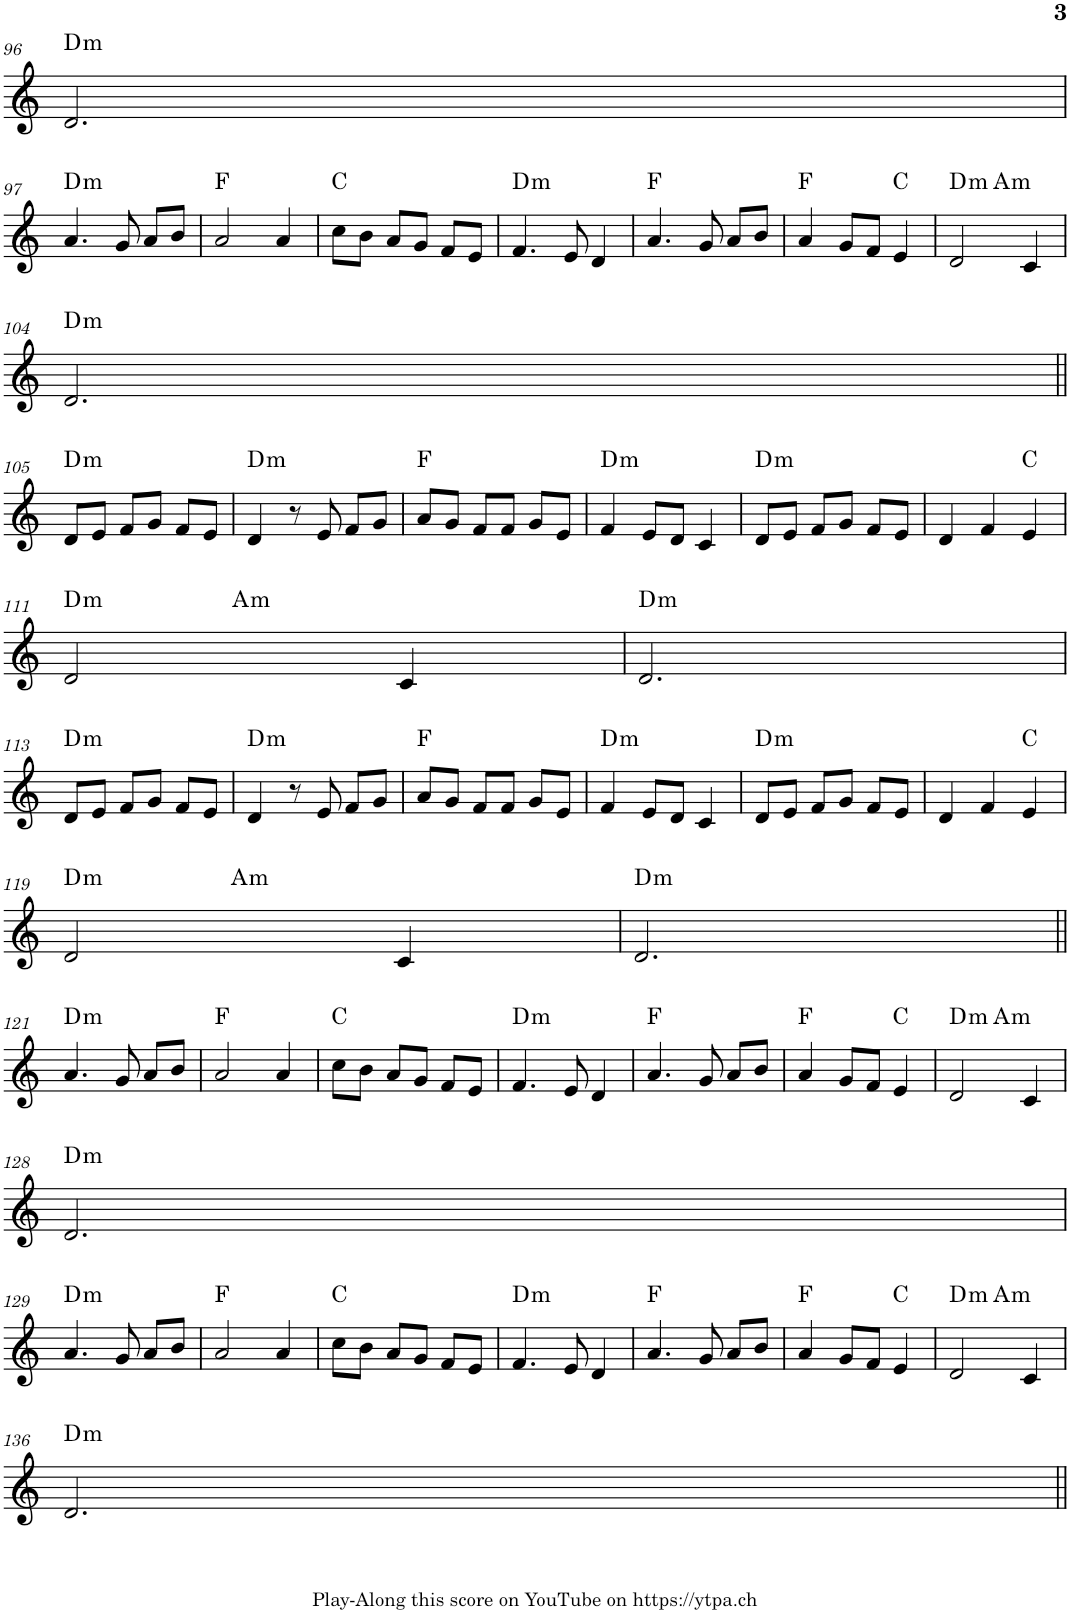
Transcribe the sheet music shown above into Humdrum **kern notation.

**kern	**harte
*part1	*part1
*staff1	*
*I"Piano	*
*I'Pno.	*
!!LO:PB:g=z
*clefG2	*
*k[]	*
*M3/4	*
=96	=96
!	!LO:H:kt=m
2.d/	D:min
!!LO:LB:g=z
=97	=97
!	!LO:H:kt=m
4.a/	D:min
8g/	.
8a/L	.
8b/J	.
=98	=98
2a/	F:maj
4a/	.
=99	=99
8cc\L	C:maj
8b\J	.
8a/L	.
8g/J	.
8f/L	.
8e/J	.
=100	=100
!	!LO:H:kt=m
4.f/	D:min
8e/	.
4d/	.
=101	=101
4.a/	F:maj
8g/	.
8a/L	.
8b/J	.
=102	=102
4a/	F:maj
8g/L	.
8f/J	.
4e/	C:maj
=103	=103
!	!LO:H:kt=m
*^	*
2d/	4ryy	D:min
!	!	!LO:H:kt=m
.	2ryy	A:min
4c/	.	.
!!LO:LB:g=z	!!
=104	=104	=104
!	!	!LO:H:kt=m
*v	*v	*
2.d/	D:min
!!LO:LB:g=z
=105||	=105||
!	!LO:H:kt=m
8d/L	D:min
8e/J	.
8f/L	.
8g/J	.
8f/L	.
8e/J	.
=106	=106
!	!LO:H:kt=m
4d/	D:min
8r	.
8e/	.
8f/L	.
8g/J	.
=107	=107
8a/L	F:maj
8g/J	.
8f/L	.
8f/J	.
8g/L	.
8e/J	.
=108	=108
!	!LO:H:kt=m
4f/	D:min
8e/L	.
8d/J	.
4c/	.
=109	=109
!	!LO:H:kt=m
8d/L	D:min
8e/J	.
8f/L	.
8g/J	.
8f/L	.
8e/J	.
=110	=110
4d/	.
4f/	.
4e/	C:maj
!!LO:LB:g=z
=111	=111
!	!LO:H:kt=m
*^	*
2d/	4ryy	D:min
!	!	!LO:H:kt=m
.	2ryy	A:min
4c/	.	.
=112	=112	=112
!	!	!LO:H:kt=m
*v	*v	*
2.d/	D:min
!!LO:LB:g=z
=113	=113
!	!LO:H:kt=m
8d/L	D:min
8e/J	.
8f/L	.
8g/J	.
8f/L	.
8e/J	.
=114	=114
!	!LO:H:kt=m
4d/	D:min
8r	.
8e/	.
8f/L	.
8g/J	.
=115	=115
8a/L	F:maj
8g/J	.
8f/L	.
8f/J	.
8g/L	.
8e/J	.
=116	=116
!	!LO:H:kt=m
4f/	D:min
8e/L	.
8d/J	.
4c/	.
=117	=117
!	!LO:H:kt=m
8d/L	D:min
8e/J	.
8f/L	.
8g/J	.
8f/L	.
8e/J	.
=118	=118
4d/	.
4f/	.
4e/	C:maj
!!LO:LB:g=z
=119	=119
!	!LO:H:kt=m
*^	*
2d/	4ryy	D:min
!	!	!LO:H:kt=m
.	2ryy	A:min
4c/	.	.
=120	=120	=120
!	!	!LO:H:kt=m
*v	*v	*
2.d/	D:min
!!LO:LB:g=z
=121||	=121||
!	!LO:H:kt=m
4.a/	D:min
8g/	.
8a/L	.
8b/J	.
=122	=122
2a/	F:maj
4a/	.
=123	=123
8cc\L	C:maj
8b\J	.
8a/L	.
8g/J	.
8f/L	.
8e/J	.
=124	=124
!	!LO:H:kt=m
4.f/	D:min
8e/	.
4d/	.
=125	=125
4.a/	F:maj
8g/	.
8a/L	.
8b/J	.
=126	=126
4a/	F:maj
8g/L	.
8f/J	.
4e/	C:maj
=127	=127
!	!LO:H:kt=m
*^	*
2d/	4ryy	D:min
!	!	!LO:H:kt=m
.	2ryy	A:min
4c/	.	.
!!LO:LB:g=z	!!
=128	=128	=128
!	!	!LO:H:kt=m
*v	*v	*
2.d/	D:min
!!LO:LB:g=z
=129	=129
!	!LO:H:kt=m
4.a/	D:min
8g/	.
8a/L	.
8b/J	.
=130	=130
2a/	F:maj
4a/	.
=131	=131
8cc\L	C:maj
8b\J	.
8a/L	.
8g/J	.
8f/L	.
8e/J	.
=132	=132
!	!LO:H:kt=m
4.f/	D:min
8e/	.
4d/	.
=133	=133
4.a/	F:maj
8g/	.
8a/L	.
8b/J	.
=134	=134
4a/	F:maj
8g/L	.
8f/J	.
4e/	C:maj
=135	=135
!	!LO:H:kt=m
*^	*
2d/	4ryy	D:min
!	!	!LO:H:kt=m
.	2ryy	A:min
4c/	.	.
!!LO:LB:g=z	!!
=136	=136	=136
!	!	!LO:H:kt=m
*v	*v	*
2.d/	D:min
=||	=||
*-	*-
